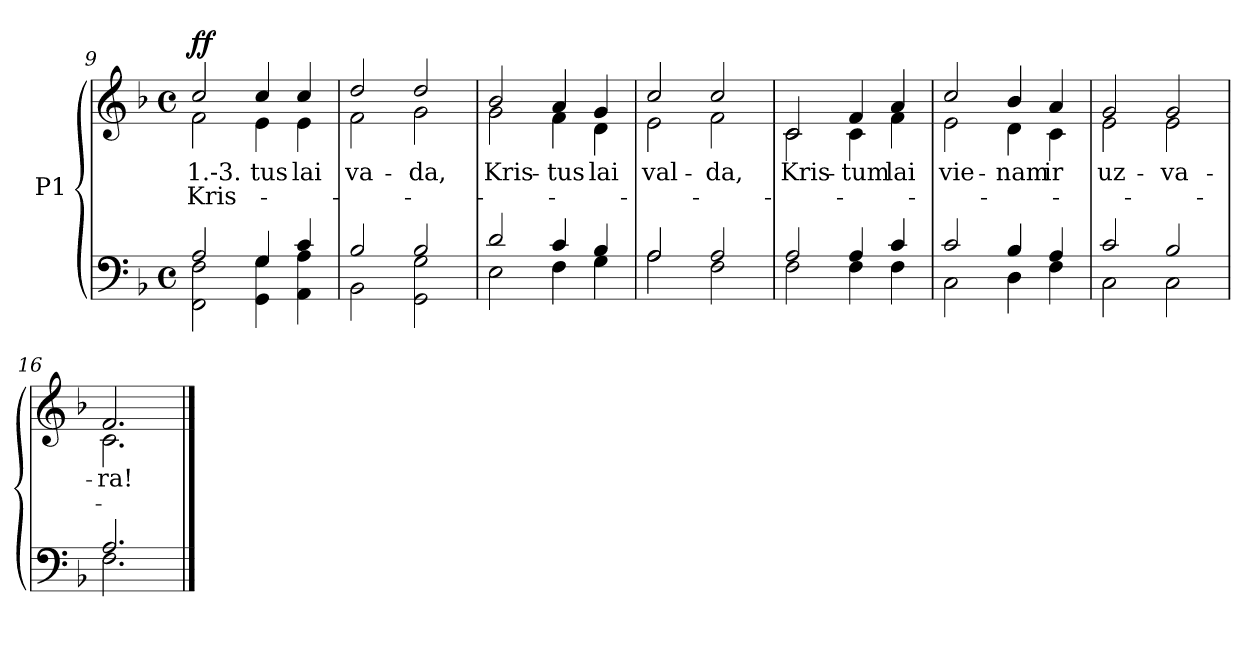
**kern	**kern	**text	**text	**dynam
*part1	*part1	*part1	*part1	*part1
*staff2	*staff1	*staff1	*staff1	*staff1/2
*I"P1	*	*	*	*
!!LO:LB:g=z
*clefF4	*clefG2	*	*	*
*k[b-]	*k[b-]	*	*	*
*F:	*F:	*	*	*
*M4/4	*M4/4	*	*	*
*met(c)	*met(c)	*	*	*
=9	=9	=9	=9	=9
*^	*	*	*	*
!	!	!	!LO:LY:b:color=#000000	!LO:LY:b:color=#000000	!
*	*	*^	*	*	*
2Ai/	2FFi\ 2Fi	2cci/	2fi\	1.-3.	Kris-	f f
!	!	!	!	!LO:LY:b:color=#000000	!	!
4Gi/	4GGi\ 4Gi	4cci/	4ei\	-tus	.	.
!	!	!	!	!LO:LY:b:color=#000000	!	!
4ci/	4AAi\ 4Ai	4cci/	4ei\	lai	.	.
=10	=10	=10	=10	=10	=10	=10
!	!	!	!	!LO:LY:b:color=#000000	!	!
2B-i/	2BB-i\	2ddi/	2fi\	va-	.	.
!	!	!	!	!LO:LY:b:color=#000000	!	!
2B-i/	2GGi\ 2Gi	2ddi/	2gi\	-da,	.	.
=11	=11	=11	=11	=11	=11	=11
!	!	!	!	!LO:LY:b:color=#000000	!	!
2di/	2Ei\	2b-i/	2gi\	Kris-	.	.
!	!	!	!	!LO:LY:b:color=#000000	!	!
4ci/	4Fi\	4ai/	4fi\	-tus	.	.
!	!	!	!	!LO:LY:b:color=#000000	!	!
4B-i/	4Gi\	4gi/	4di\	lai	.	.
=12	=12	=12	=12	=12	=12	=12
!	!	!	!	!LO:LY:b:color=#000000	!	!
2Ai/	2Ai\	2cci/	2ei\	val-	.	.
!	!	!	!	!LO:LY:b:color=#000000	!	!
2Ai/	2Fi\	2cci/	2fi\	-da,	.	.
=13	=13	=13	=13	=13	=13	=13
!	!	!	!	!LO:LY:b:color=#000000	!	!
2Ai/	2Fi\	2ci/	2ci\	Kris-	.	.
!	!	!	!	!LO:LY:b:color=#000000	!	!
4Ai/	4Fi\	4fi/	4ci\	-tum	.	.
!	!	!	!	!LO:LY:b:color=#000000	!	!
4ci/	4Fi\	4ai/	4fi\	lai	.	.
=14	=14	=14	=14	=14	=14	=14
!	!	!	!	!LO:LY:b:color=#000000	!	!
2ci/	2Ci\	2cci/	2ei\	vie-	.	.
!	!	!	!	!LO:LY:b:color=#000000	!	!
4B-i/	4Di\	4b-i/	4di\	-nam	.	.
!	!	!	!	!LO:LY:b:color=#000000	!	!
4Ai/	4Fi\	4ai/	4ci\	ir	.	.
=15	=15	=15	=15	=15	=15	=15
!	!	!	!	!LO:LY:b:color=#000000	!	!
2ci/	2Ci\	2gi/	2ei\	uz-	.	.
!	!	!	!	!LO:LY:b:color=#000000	!	!
2B-i/	2Ci\	2gi/	2ei\	-va-	.	.
=16	=16	=16	=16	=16	=16	=16
!	!	!	!	!LO:LY:b:color=#000000	!	!
2.Ai/	2.Fi\	2.fi/	2.ci\	-ra!	.	.
*v	*v	*	*	*	*	*
*	*v	*v	*	*	*
==	==	==	==	==
*-	*-	*-	*-	*-
